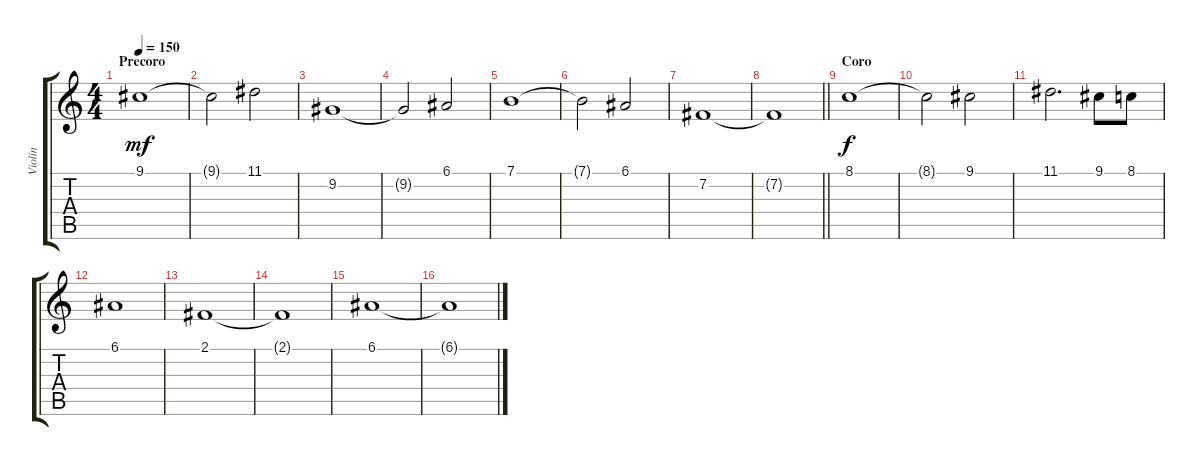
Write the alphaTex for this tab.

\track ("Violín" "Violín") {instrument stringensemble2}
\staff {score tabs}
\tuning (E4 B3 G3 D3 A2 E2) {hide}
\ts (4 4)
\section ("" "Precoro")
\tempo 150
\clef g2
\ks c
9.1.1{dy mf} |
9.1{t}.2 11.1.2 |
9.2.1 |
9.2{t}.2 6.1.2 |
7.1.1 |
7.1{t}.2 6.1.2 |
7.2.1 |
\barLineRight lightlight
7.2{t}.1 |
\section ("" "Coro")
8.1.1{dy f} |
8.1{t}.2 9.1.2 |
11.1.2{d} 9.1.8 8.1.8 |
6.1.1 |
2.1.1 |
2.1{t}.1 |
6.1.1 |
6.1{t}.1
